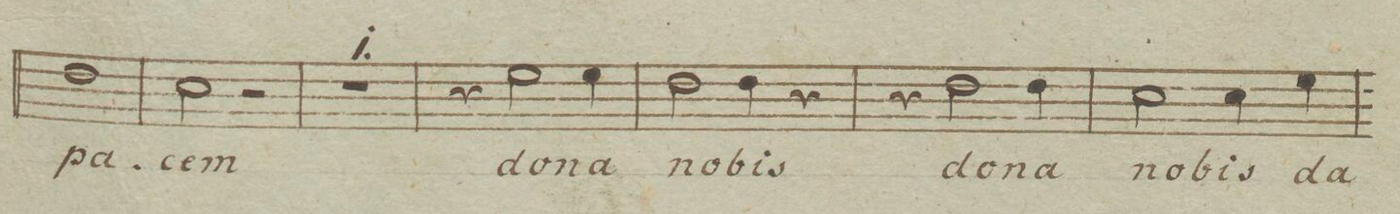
**kern	**text	**dynam
*I"Alto	*	*
*clefC3	*	*
*k[b-e-]	*	*
*met(c|)	*	*
*M2/2	*	*
1e-	pa-	.
=88	=88	=88
2d\	-cem	.
2r	.	.
=89	=89	=89
1r	.	.
=90	=90	=90
4r	.	.
2f\	do-	.
4f\	-na	.
=91	=91	=91
2e-\	no-	.
4e-\	-bis	.
4r	.	.
=92	=92	=92
4r	.	.
2e-\	do-	.
4e-\	-na	.
=93	=93	=93
2d\	no-	.
4d\	-bis	.
4f\	da	.
=94	=94	=94
*-	*-	*-
